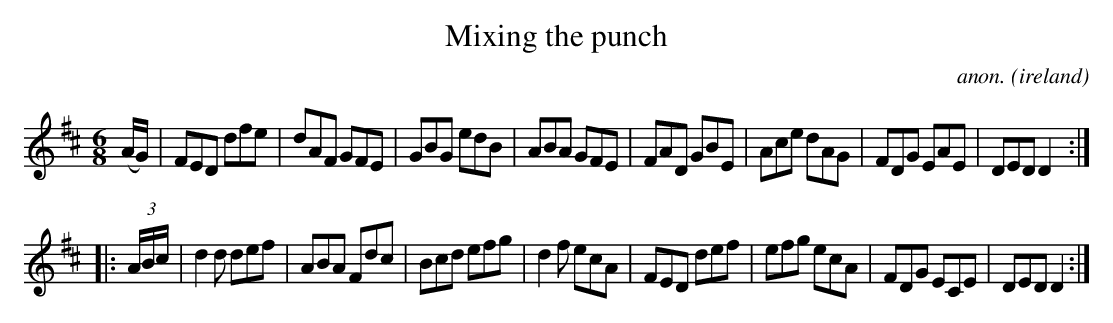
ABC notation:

X:1
T:Mixing the punch
O:ireland
C:anon.
M:6/8
L:1/8
K:D
(A/G/)|FED dfe|dAF GFE|GBG edB|ABA GFE|FAD GBE|Ace dAG|FDG EAE|DED D2:|
|:(3A/B/c/|d2d def|ABA Fdc|Bcd efg|d2f ecA|FED def|efg ecA|FDG ECE|DED D2:|
